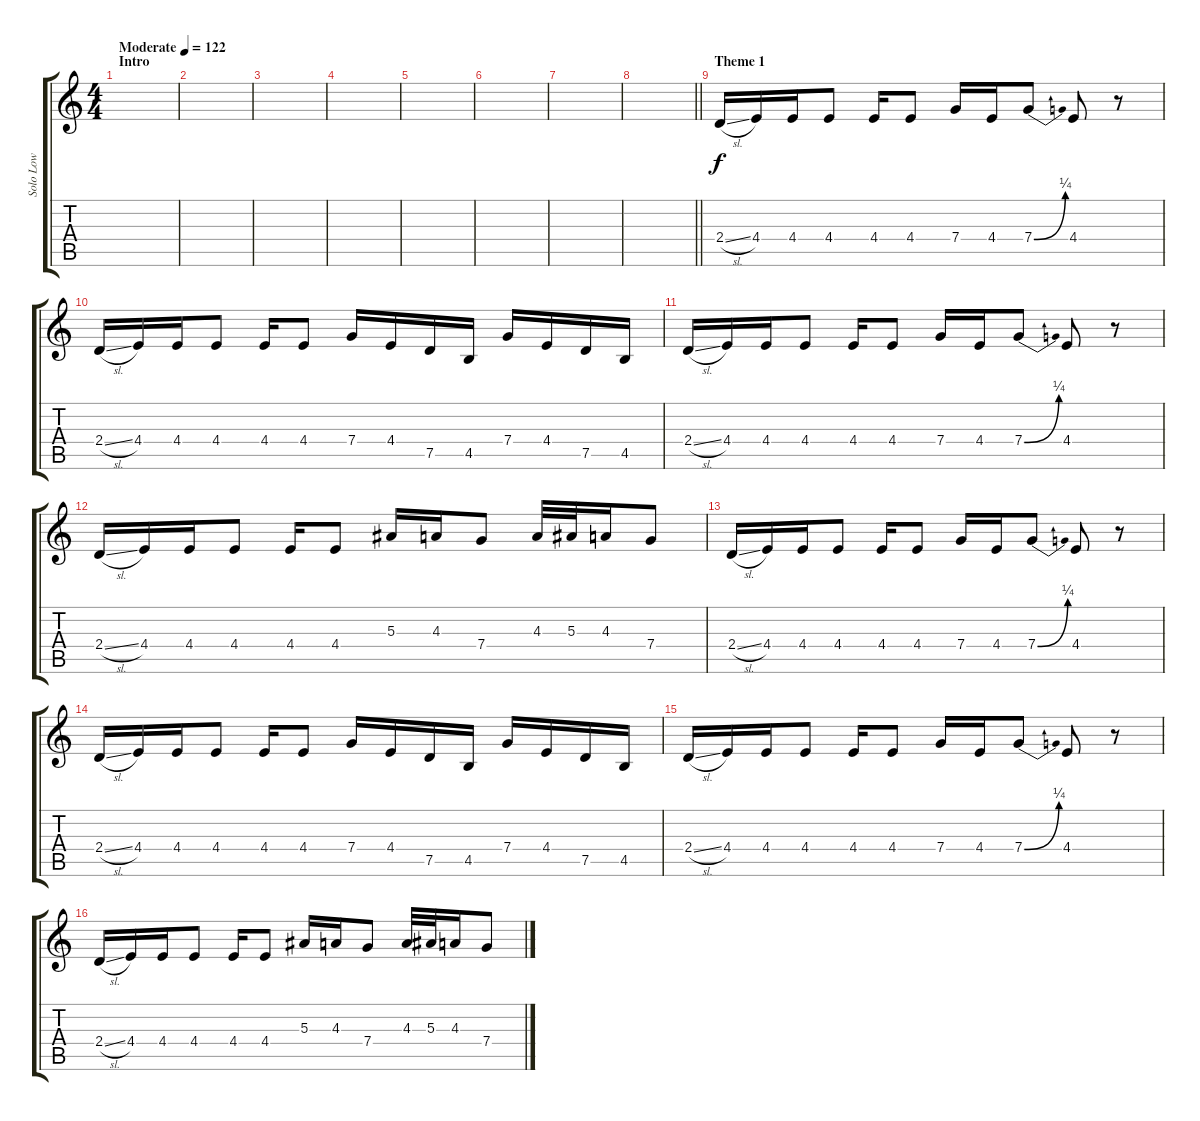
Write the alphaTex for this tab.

\track ("Solo Low" "Solo Low") {instrument distortionguitar}
\staff {score tabs}
\tuning (D4 A3 F3 C3 G2 D2) {hide}
\ts (4 4)
\section ("" "Intro")
\tempo (122 "Moderate")
\clef g2
\ks c
|
|
|
|
|
|
|
\barLineRight lightlight
|
\section ("" "Theme 1")
2.4{sl}.16 4.4.16 4.4.16 4.4.8 4.4.16 4.4.8 7.4.16 4.4.16 7.4{be (bend 0 0 60 1)}.8 4.4.8 r.8 |
2.4{sl}.16 4.4.16 4.4.16 4.4.8 4.4.16 4.4.8 7.4.16 4.4.16 7.5.16 4.5.16 7.4.16 4.4.16 7.5.16 4.5.16 |
2.4{sl}.16 4.4.16 4.4.16 4.4.8 4.4.16 4.4.8 7.4.16 4.4.16 7.4{be (bend 0 0 60 1)}.8 4.4.8 r.8 |
2.4{sl}.16 4.4.16 4.4.16 4.4.8 4.4.16 4.4.8 5.3.16 4.3.16 7.4.8 4.3.32 5.3.32 4.3.16 7.4.8 |
2.4{sl}.16 4.4.16 4.4.16 4.4.8 4.4.16 4.4.8 7.4.16 4.4.16 7.4{be (bend 0 0 60 1)}.8 4.4.8 r.8 |
2.4{sl}.16 4.4.16 4.4.16 4.4.8 4.4.16 4.4.8 7.4.16 4.4.16 7.5.16 4.5.16 7.4.16 4.4.16 7.5.16 4.5.16 |
2.4{sl}.16 4.4.16 4.4.16 4.4.8 4.4.16 4.4.8 7.4.16 4.4.16 7.4{be (bend 0 0 60 1)}.8 4.4.8 r.8 |
2.4{sl}.16 4.4.16 4.4.16 4.4.8 4.4.16 4.4.8 5.3.16 4.3.16 7.4.8 4.3.32 5.3.32 4.3.16 7.4.8
